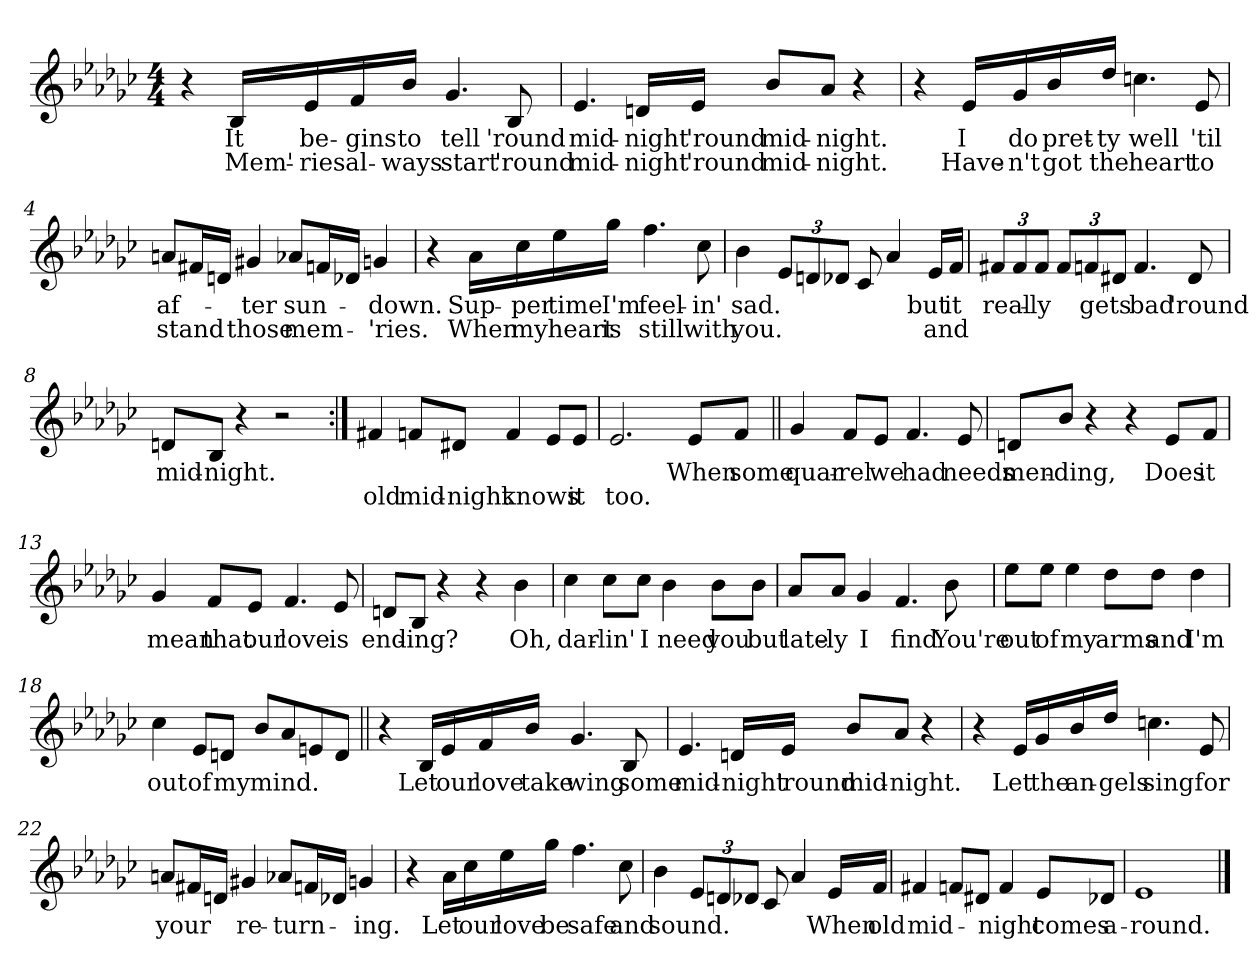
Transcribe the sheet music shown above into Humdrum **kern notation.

**kern	**text	**text
*part1	*part1	*part1
*staff1	*staff1	*staff1
*clefG2	*	*
*k[b-e-a-d-g-c-]	*	*
*G-:	*	*
*M4/4	*	*
=1	=1	=1
4r	.	.
!	!LO:LY:b	!LO:LY:b
16B-/LL	It	Mem'-
!	!LO:LY:b	!LO:LY:b
16e-/	be-	-ries
!	!LO:LY:b	!LO:LY:b
16f/	-gins	al-
!	!LO:LY:b	!LO:LY:b
16b-/JJ	to	-ways
!	!LO:LY:b	!LO:LY:b
4.g-/	tell	start
!	!LO:LY:b	!LO:LY:b
8B-/	'round	'round
=2	=2	=2
!	!LO:LY:b	!LO:LY:b
4.e-/	mid-	mid-
!	!LO:LY:b	!LO:LY:b
16dn/LL	-night	-night
!	!LO:LY:b	!LO:LY:b
16e-/JJ	'round	'round
!	!LO:LY:b	!LO:LY:b
8b-/L	mid-	mid-
!	!LO:LY:b	!LO:LY:b
8a-/J	-night.	-night.
4r	.	.
!!LO:LB:g=z
=3	=3	=3
4r	.	.
!	!LO:LY:b	!LO:LY:b
16e-/LL	I	Have-
!	!LO:LY:b	!LO:LY:b
16g-/	do	-n't
!	!LO:LY:b	!LO:LY:b
16b-/	pret-	got
!	!LO:LY:b	!LO:LY:b
16dd-/JJ	-ty	the
!	!LO:LY:b	!LO:LY:b
4.ccn\	well	heart
!	!LO:LY:b	!LO:LY:b
8e-/	'til	to
=4	=4	=4
!	!LO:LY:b	!LO:LY:b
8an/L	af-	stand
16f#X/L	.	.
16dn/JJ	.	.
!	!LO:LY:b	!LO:LY:b
4g#X/	-ter	those
!	!LO:LY:b	!LO:LY:b
8a-X/L	sun-	mem-
16fn/L	.	.
16d-X/JJ	.	.
!	!LO:LY:b	!LO:LY:b
4gn/	-down.	-'ries.
!!LO:LB:g=z
=5	=5	=5
4r	.	.
!	!LO:LY:b	!LO:LY:b
16a-\LL	Sup-	When
!	!LO:LY:b	!LO:LY:b
16cc-\	-per	my
!	!LO:LY:b	!LO:LY:b
16ee-\	time	heart
!	!LO:LY:b	!LO:LY:b
16gg-\JJ	I'm	is
!	!LO:LY:b	!LO:LY:b
4.ff\	feel-	still
!	!LO:LY:b	!LO:LY:b
8cc-\	-in'	with
=6	=6	=6
!	!LO:LY:b	!LO:LY:b
4b-\	sad.	you.
12e-/L	.	.
12dn/	.	.
12d-X/J	.	.
8c-/	.	.
4a-/	.	.
!	!LO:LY:b	!LO:LY:b
16e-/LL	but	and
!	!LO:LY:b	!
16f/JJ	it	.
=7	=7	=7
!	!LO:LY:b	!
12f#X/L	real-	.
12f#/	.	.
!	!LO:LY:b	!
12f#/J	-ly	.
12f#/L	.	.
!	!LO:LY:b	!
12fn/	gets	.
12d#X/J	.	.
!	!LO:LY:b	!
4.f/	bad	.
!	!LO:LY:b	!
8d#/	'round	.
=8	=8	=8
!	!LO:LY:b	!
8dn/L	mid-	.
!	!LO:LY:b	!
8B-/J	-night.	.
4r	.	.
2r	.	.
!!LO:LB:g=z
=9:|!	=9:|!	=9:|!
!	!	!LO:LY:b
4f#X/	.	old
!	!	!LO:LY:b
8fn/L	.	mid-
!	!	!LO:LY:b
8d#X/J	.	-night
!	!	!LO:LY:b
4f/	.	knows
8e-/L	.	.
!	!	!LO:LY:b
8e-/J	.	it
=10	=10	=10
!	!	!LO:LY:b
2.e-/	.	too.
!	!LO:LY:b	!
8e-/L	When	.
!	!LO:LY:b	!
8f/J	some	.
=11||	=11||	=11||
!	!LO:LY:b	!
4g-/	quar-	.
!	!LO:LY:b	!
8f/L	-rel	.
!	!LO:LY:b	!
8e-/J	we	.
!	!LO:LY:b	!
4.f/	had	.
!	!LO:LY:b	!
8e-/	needs	.
=12	=12	=12
!	!LO:LY:b	!
8dn/L	men-	.
!	!LO:LY:b	!
8b-/J	-ding,	.
4r	.	.
4r	.	.
!	!LO:LY:b	!
8e-/L	Does	.
!	!LO:LY:b	!
8f/J	it	.
!!LO:LB:g=z
=13	=13	=13
!	!LO:LY:b	!
4g-/	mean	.
!	!LO:LY:b	!
8f/L	that	.
!	!LO:LY:b	!
8e-/J	our	.
!	!LO:LY:b	!
4.f/	love	.
!	!LO:LY:b	!
8e-/	is	.
=14	=14	=14
!	!LO:LY:b	!
8dn/L	end-	.
!	!LO:LY:b	!
8B-/J	-ing?	.
4r	.	.
4r	.	.
!	!LO:LY:b	!
4b-\	Oh,	.
=15	=15	=15
!	!LO:LY:b	!
4cc-\	dar-	.
!	!LO:LY:b	!
8cc-\L	-lin'	.
!	!LO:LY:b	!
8cc-\J	I	.
!	!LO:LY:b	!
4b-\	need	.
!	!LO:LY:b	!
8b-\L	you	.
!	!LO:LY:b	!
8b-\J	but	.
=16	=16	=16
!	!LO:LY:b	!
8a-/L	late-	.
!	!LO:LY:b	!
8a-/J	-ly	.
!	!LO:LY:b	!
4g-/	I	.
!	!LO:LY:b	!
4.f/	find	.
!	!LO:LY:b	!
8b-\	You're	.
!!LO:LB:g=z
=17	=17	=17
!	!LO:LY:b	!
8ee-\L	out	.
!	!LO:LY:b	!
8ee-\J	of	.
!	!LO:LY:b	!
4ee-\	my	.
!	!LO:LY:b	!
8dd-\L	arms	.
!	!LO:LY:b	!
8dd-\J	and	.
!	!LO:LY:b	!
4dd-\	I'm	.
=18	=18	=18
!	!LO:LY:b	!
4cc-\	out	.
!	!LO:LY:b	!
8e-/L	of	.
!	!LO:LY:b	!
8dn/J	my	.
!	!LO:LY:b	!
8b-/L	mind.	.
8a-/	.	.
8en/	.	.
8d/J	.	.
=19||	=19||	=19||
4r	.	.
!	!LO:LY:b	!
16B-/LL	Let	.
!	!LO:LY:b	!
16e-/	our	.
!	!LO:LY:b	!
16f/	love	.
!	!LO:LY:b	!
16b-/JJ	take	.
!	!LO:LY:b	!
4.g-/	wing	.
!	!LO:LY:b	!
8B-/	some	.
!!LO:LB:g=z
=20	=20	=20
!	!LO:LY:b	!
4.e-/	mid-	.
!	!LO:LY:b	!
16dn/LL	-night	.
!	!LO:LY:b	!
16e-/JJ	'round	.
!	!LO:LY:b	!
8b-/L	mid-	.
!	!LO:LY:b	!
8a-/J	-night.	.
4r	.	.
=21	=21	=21
4r	.	.
!	!LO:LY:b	!
16e-/LL	Let	.
!	!LO:LY:b	!
16g-/	the	.
!	!LO:LY:b	!
16b-/	an-	.
!	!LO:LY:b	!
16dd-/JJ	-gels	.
!	!LO:LY:b	!
4.ccn\	sing	.
!	!LO:LY:b	!
8e-/	for	.
=22	=22	=22
!	!LO:LY:b	!
8an/L	your	.
16f#X/L	.	.
16dn/JJ	.	.
!	!LO:LY:b	!
4g#X/	re-	.
!	!LO:LY:b	!
8a-X/L	-turn-	.
16fn/L	.	.
16d-X/JJ	.	.
!	!LO:LY:b	!
4gn/	-ing.	.
!!LO:PB:g=z
=23	=23	=23
4r	.	.
!	!LO:LY:b	!
16a-\LL	Let	.
!	!LO:LY:b	!
16cc-\	our	.
!	!LO:LY:b	!
16ee-\	love	.
!	!LO:LY:b	!
16gg-\JJ	be	.
!	!LO:LY:b	!
4.ff\	safe	.
!	!LO:LY:b	!
8cc-\	and	.
=24	=24	=24
!	!LO:LY:b	!
4b-\	sound.	.
12e-/L	.	.
12dn/	.	.
12d-X/J	.	.
8c-/	.	.
4a-/	.	.
!	!LO:LY:b	!
16e-/LL	When	.
!	!LO:LY:b	!
16f/JJ	old	.
=25	=25	=25
!	!LO:LY:b	!
4f#X/	mid-	.
8fn/L	.	.
8d#X/J	.	.
!	!LO:LY:b	!
4f/	-night	.
!	!LO:LY:b	!
8e-/L	comes	.
!	!LO:LY:b	!
8d-X/J	a-	.
=26	=26	=26
!	!LO:LY:b	!
1e-	-round.	.
==	==	==
*-	*-	*-
